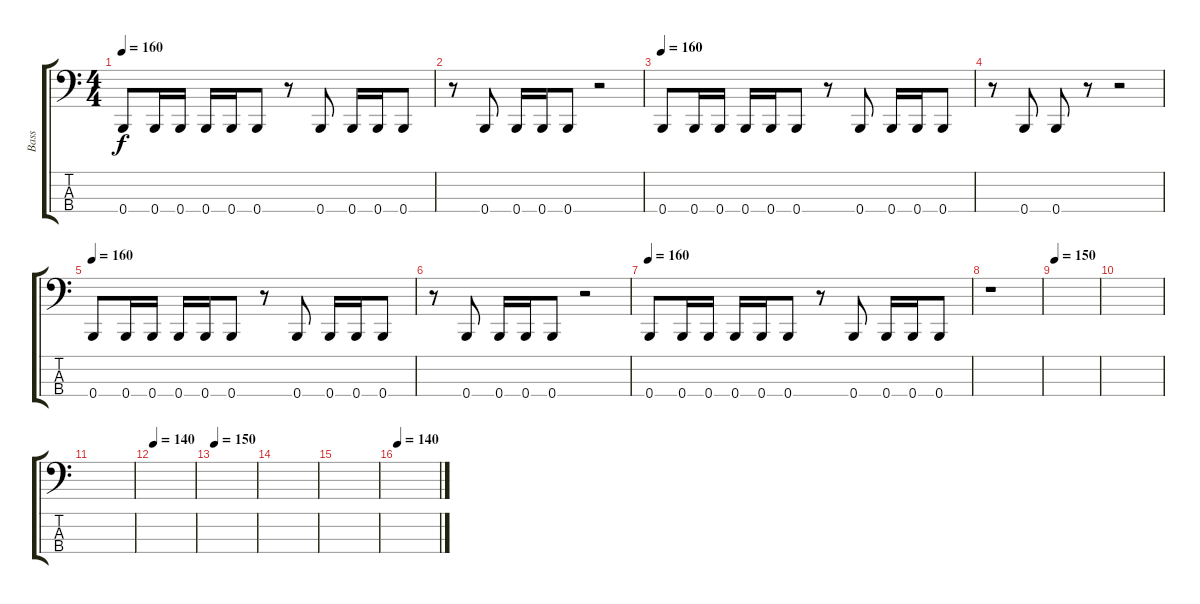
\track ("Bass" "Bass") {instrument electricbassfinger}
\staff {score tabs}
\tuning (E2 B1 Gb1 B0) {hide}
\ts (4 4)
\tempo 160
\clef f4
\ks c
0.4.8{dy f} 0.4.16 0.4.16 0.4.16 0.4.16 0.4.8 r.8 0.4.8 0.4.16 0.4.16 0.4.8 |
r.8 0.4.8 0.4.16 0.4.16 0.4.8 r.2 |
\tempo 160
0.4.8 0.4.16 0.4.16 0.4.16 0.4.16 0.4.8 r.8 0.4.8 0.4.16 0.4.16 0.4.8 |
r.8 0.4.8 0.4.8 r.8 r.2 |
\tempo 160
0.4.8 0.4.16 0.4.16 0.4.16 0.4.16 0.4.8 r.8 0.4.8 0.4.16 0.4.16 0.4.8 |
r.8 0.4.8 0.4.16 0.4.16 0.4.8 r.2 |
\tempo 160
0.4.8 0.4.16 0.4.16 0.4.16 0.4.16 0.4.8 r.8 0.4.8 0.4.16 0.4.16 0.4.8 |
r.1 |
\tempo 150
|
|
|
\tempo 140
|
\tempo 150
|
|
|
\tempo 140
